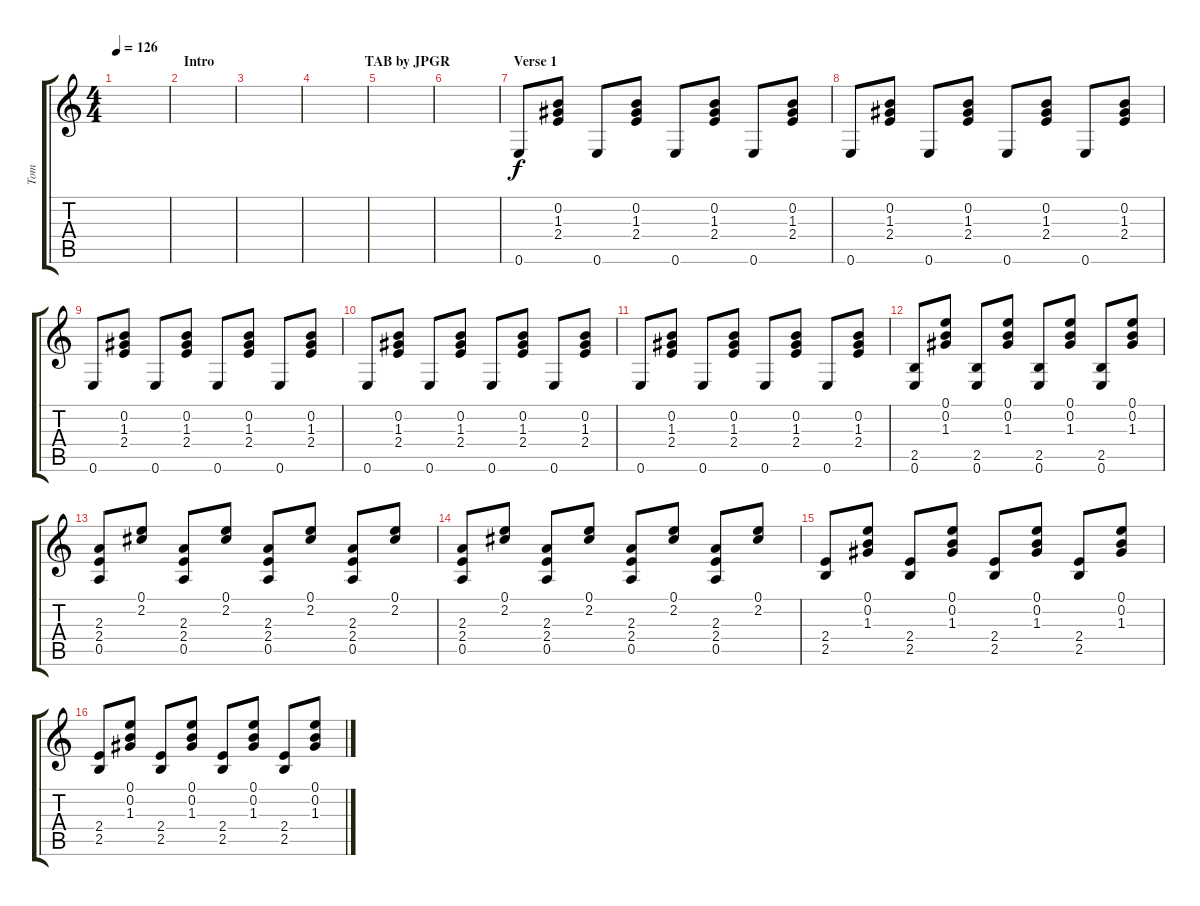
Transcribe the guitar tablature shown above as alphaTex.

\track ("Tom" "Tom") {instrument electricguitarjazz}
\staff {score tabs}
\tuning (E4 B3 G3 D3 A2 E2) {hide}
\ts (4 4)
\tempo 126
\clef g2
\ks c
|
\section ("" "Intro                                           TAB by JPGR")
|
|
|
|
|
\section ("" "Verse 1")
0.6.8 (0.2 1.3 2.4).8 0.6.8 (0.2 1.3 2.4).8 0.6.8 (0.2 1.3 2.4).8 0.6.8 (0.2 1.3 2.4).8 |
0.6.8 (0.2 1.3 2.4).8 0.6.8 (0.2 1.3 2.4).8 0.6.8 (0.2 1.3 2.4).8 0.6.8 (0.2 1.3 2.4).8 |
0.6.8 (0.2 1.3 2.4).8 0.6.8 (0.2 1.3 2.4).8 0.6.8 (0.2 1.3 2.4).8 0.6.8 (0.2 1.3 2.4).8 |
0.6.8 (0.2 1.3 2.4).8 0.6.8 (0.2 1.3 2.4).8 0.6.8 (0.2 1.3 2.4).8 0.6.8 (0.2 1.3 2.4).8 |
0.6.8 (0.2 1.3 2.4).8 0.6.8 (0.2 1.3 2.4).8 0.6.8 (0.2 1.3 2.4).8 0.6.8 (0.2 1.3 2.4).8 |
(2.5 0.6).8 (0.1 0.2 1.3).8 (2.5 0.6).8 (0.1 0.2 1.3).8 (2.5 0.6).8 (0.1 0.2 1.3).8 (2.5 0.6).8 (0.1 0.2 1.3).8 |
(2.3 2.4 0.5).8 (0.1 2.2).8 (2.3 2.4 0.5).8 (0.1 2.2).8 (2.3 2.4 0.5).8 (0.1 2.2).8 (2.3 2.4 0.5).8 (0.1 2.2).8 |
(2.3 2.4 0.5).8 (0.1 2.2).8 (2.3 2.4 0.5).8 (0.1 2.2).8 (2.3 2.4 0.5).8 (0.1 2.2).8 (2.3 2.4 0.5).8 (0.1 2.2).8 |
(2.4 2.5).8 (0.1 0.2 1.3).8 (2.4 2.5).8 (0.1 0.2 1.3).8 (2.4 2.5).8 (0.1 0.2 1.3).8 (2.4 2.5).8 (0.1 0.2 1.3).8 |
(2.4 2.5).8 (0.1 0.2 1.3).8 (2.4 2.5).8 (0.1 0.2 1.3).8 (2.4 2.5).8 (0.1 0.2 1.3).8 (2.4 2.5).8 (0.1 0.2 1.3).8
